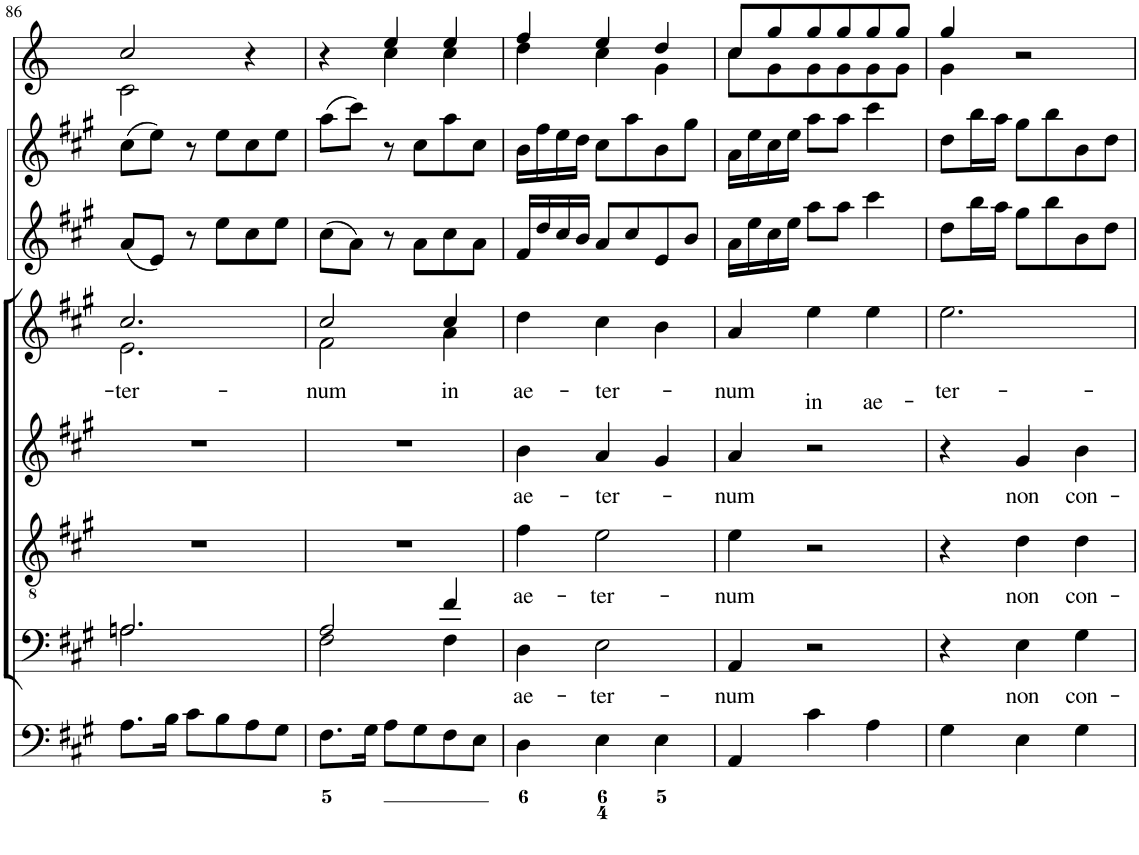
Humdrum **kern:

**kern	**kern	**text	**kern	**text	**kern	**text	**kern	**text	**kern	**kern	**kern
*part8	*part7	*part7	*part6	*part6	*part5	*part5	*part4	*part4	*part3	*part2	*part1
*staff8	*staff7	*staff7	*staff6	*staff6	*staff5	*staff5	*staff4	*staff4	*staff3	*staff2	*staff1
*I"Organ	*I"Voice	*	*I"Tenor	*	*I"Alto	*	*I"Voice	*	*I"Violin	*I"Violini	*I"Corni in A
*	*	*	*	*	*	*	*	*	*I'Vln	*I'Vln	*
!!LO:PB:g=z
*clefF4	*clefF4	*	*clefGv2	*	*clefG2	*	*clefG2	*	*clefG2	*clefG2	*clefG2
*	*	*	*	*	*	*	*	*	*	*	*Trd2c3
*k[f#c#g#]	*k[f#c#g#]	*	*k[f#c#g#]	*	*k[f#c#g#]	*	*k[f#c#g#]	*	*k[f#c#g#]	*k[f#c#g#]	*k[]
*M3/4	*M3/4	*	*M3/4	*	*M3/4	*	*M3/4	*	*M3/4	*M3/4	*M3/4
=86	=86	=86	=86	=86	=86	=86	=86	=86	=86	=86	=86
*	*^	*	*	*	*	*	*	*	*	*	*
!	!	!	!	!	!	!	!	!	!LO:LY:b	!	!	!
*	*	*	*	*	*	*	*	*^	*	*	*	*^
8.A\L	2.A/	2.An\	.	2.r	.	2.r	.	2.cc#/	2.e\	-ter-	(8a/L	(8cc#\L	2cc/	2c\
.	.	.	.	.	.	.	.	.	.	.	8e/J)	8ee\J)	.	.
16B\Jk	.	.	.	.	.	.	.	.	.	.	.	.	.	.
8c#\L	.	.	.	.	.	.	.	.	.	.	8r	8r	.	.
8B\	.	.	.	.	.	.	.	.	.	.	8ee\L	8ee\L	.	.
8A\	.	.	.	.	.	.	.	.	.	.	8cc#\	8cc#\	4r	4ryy
8G#\J	.	.	.	.	.	.	.	.	.	.	8ee\J	8ee\J	.	.
=87	=87	=87	=87	=87	=87	=87	=87	=87	=87	=87	=87	=87	=87	=87
!	!	!	!	!	!	!	!	!	!	!LO:LY:b	!	!	!	!
8.F#\L	2A/	2F#\	.	2.r	.	2.r	.	2cc#/	2f#\	-num	(8cc#\L	(8aa\L	4r	4ryy
.	.	.	.	.	.	.	.	.	.	.	8a\J)	8ccc#\J)	.	.
16G#\Jk	.	.	.	.	.	.	.	.	.	.	.	.	.	.
8A\L	.	.	.	.	.	.	.	.	.	.	8r	8r	4ee/	4cc\
8G#\	.	.	.	.	.	.	.	.	.	.	8a\L	8cc#\L	.	.
!	!	!	!	!	!	!	!	!	!	!LO:LY:b	!	!	!	!
8F#\	4f#/	4F#\	.	.	.	.	.	4cc#/	4a\	in	8cc#\	8aa\	4ee/	4cc\
8E\J	.	.	.	.	.	.	.	.	.	.	8a\J	8cc#\J	.	.
*	*v	*v	*	*	*	*	*	*v	*v	*	*	*	*	*
=88	=88	=88	=88	=88	=88	=88	=88	=88	=88	=88	=88	=88
!	!	!LO:LY:b	!	!LO:LY:b	!	!LO:LY:b	!	!LO:LY:b	!	!	!	!
4D\	4D\	ae-	4f#\	ae-	4b\	ae-	4dd\	ae-	16f#/LL	16b\LL	4ff/	4dd\
.	.	.	.	.	.	.	.	.	16dd/	16ff#\	.	.
.	.	.	.	.	.	.	.	.	16cc#/	16ee\	.	.
.	.	.	.	.	.	.	.	.	16b/JJ	16dd\JJ	.	.
!	!	!LO:LY:b	!	!LO:LY:b	!	!LO:LY:b	!	!LO:LY:b	!	!	!	!
4E\	2E\	-ter-	2e\	-ter-	4a/	-ter-	4cc#\	-ter-	8a/L	8cc#\L	4ee/	4cc\
.	.	.	.	.	.	.	.	.	8cc#/	8aa\	.	.
4E\	.	.	.	.	4g#/	.	4b\	.	8e/	8b\	4dd/	4g\
.	.	.	.	.	.	.	.	.	8b/J	8gg#\J	.	.
=89	=89	=89	=89	=89	=89	=89	=89	=89	=89	=89	=89	=89
!	!	!LO:LY:b	!	!LO:LY:b	!	!LO:LY:b	!	!LO:LY:b	!	!	!	!
4AA/	4AA/	-num	4e\	-num	4a/	-num	4a/	-num	16a\LL	16a\LL	8cc/L	8cc\L
.	.	.	.	.	.	.	.	.	16ee\	16ee\	.	.
.	.	.	.	.	.	.	.	.	16cc#\	16cc#\	8gg/	8g\
.	.	.	.	.	.	.	.	.	16ee\JJ	16ee\JJ	.	.
!	!	!	!	!	!	!	!	!LO:LY:b	!	!	!	!
4c#\	2r	.	2r	.	2r	.	4ee\	in	8aa\L	8aa\L	8gg/	8g\
.	.	.	.	.	.	.	.	.	8aa\J	8aa\J	8gg/	8g\
!	!	!	!	!	!	!	!	!LO:LY:b	!	!	!	!
4A\	.	.	.	.	.	.	4ee\	ae-	4ccc#\	4ccc#\	8gg/	8g\
.	.	.	.	.	.	.	.	.	.	.	8gg/J	8g\J
=90	=90	=90	=90	=90	=90	=90	=90	=90	=90	=90	=90	=90
!	!	!	!	!	!	!	!	!LO:LY:b	!	!	!	!
4G#\	4r	.	4r	.	4r	.	2.ee\	-ter-	8dd\L	8dd\L	4gg/	4g\
.	.	.	.	.	.	.	.	.	16bb\L	16bb\L	.	.
.	.	.	.	.	.	.	.	.	16aa\JJ	16aa\JJ	.	.
!	!	!LO:LY:b	!	!LO:LY:b	!	!LO:LY:b	!	!	!	!	!	!
4E\	4E\	non	4d\	non	4g#/	non	.	.	8gg#\L	8gg#\L	2r	2ryy
.	.	.	.	.	.	.	.	.	8bb\	8bb\	.	.
!	!	!LO:LY:b	!	!LO:LY:b	!	!LO:LY:b	!	!	!	!	!	!
4G#\	4G#\	con-	4d\	con-	4b\	con-	.	.	8b\	8b\	.	.
.	.	.	.	.	.	.	.	.	8dd\J	8dd\J	.	.
*	*	*	*	*	*	*	*	*	*	*	*v	*v
=	=	=	=	=	=	=	=	=	=	=	=
*-	*-	*-	*-	*-	*-	*-	*-	*-	*-	*-	*-
